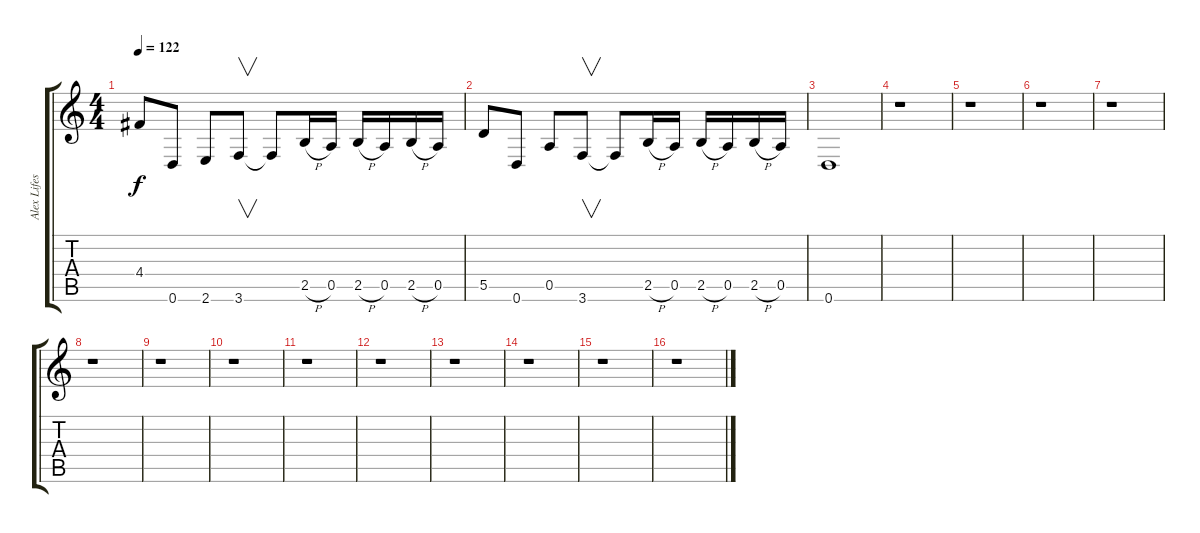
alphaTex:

\track ("Alex Lifeson" "Alex Lifes") {instrument distortionguitar}
\staff {score tabs}
\tuning (E4 B3 G3 D3 A2 D2) {hide}
\ts (4 4)
\tempo 122
\clef g2
\ks c
4.4{t}.8{dy f} 0.6.8 2.6.8 3.6.8{v} 3.6{t}.8 2.5{h}.16 0.5.16 2.5{h}.16 0.5.16 2.5{h}.16 0.5.16 |
5.5.8 0.6.8 0.5.8 3.6.8{v} 3.6{t}.8 2.5{h}.16 0.5.16 2.5{h}.16 0.5.16 2.5{h}.16 0.5.16 |
0.6.1 |
r.1 |
r.1 |
r.1 |
r.1 |
r.1 |
r.1 |
r.1 |
r.1 |
r.1 |
r.1 |
r.1 |
r.1 |
r.1
